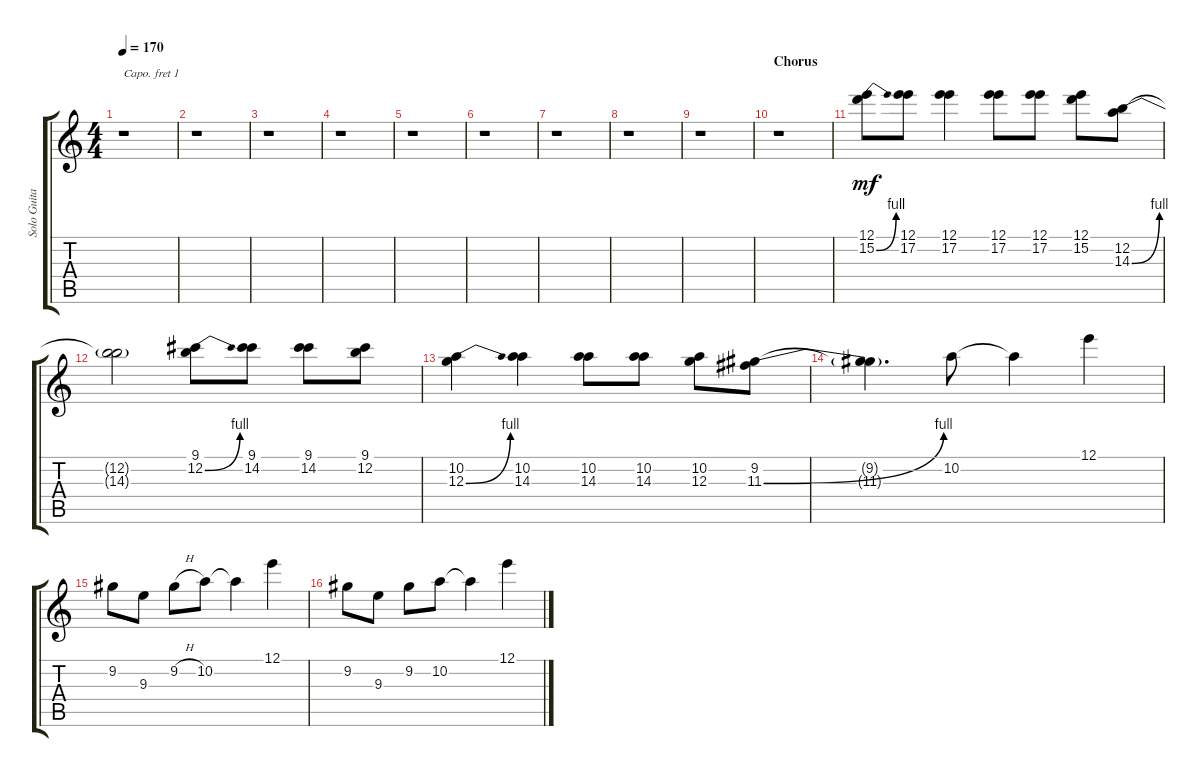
\track ("Solo Guitar - Jeff Stinco" "Solo Guita") {instrument distortionguitar}
\staff {score tabs}
\capo 1
\tuning (Eb4 Bb3 Gb3 Db3 Ab2 Eb2) {hide}
\ts (4 4)
\tempo 170
\clef g2
\ks c
r.1{dy mf} |
r.1 |
r.1 |
r.1 |
r.1 |
r.1 |
r.1 |
r.1 |
r.1 |
\section ("" "Chorus")
r.1 |
(12.1 15.2{be (bend 0 0 60 4)}).8 (12.1 17.2).8 (12.1 17.2).4 (12.1 17.2).8 (12.1 17.2).8 (12.1 15.2).8 (12.2 14.3{be (bend 0 0 60 4)}).8 |
(12.2{t} 14.3{t}).2 (9.1 12.2{be (bend 0 0 60 4)}).8 (9.1 14.2).8 (9.1 14.2).8 (9.1 12.2).8 |
(10.2 12.3{be (bend 0 0 60 4)}).4 (10.2 14.3).4 (10.2 14.3).8 (10.2 14.3).8 (10.2 12.3).8 (9.2 11.3{be (bend 0 0 60 4)}).8 |
(9.2{t} 11.3{t}).4{d} 10.2.8 10.2{t}.4 12.1.4 |
9.2.8 9.3.8 9.2{h}.8 10.2.8 10.2{t}.4 12.1.4 |
9.2.8 9.3.8 9.2.8 10.2.8 10.2{t}.4 12.1.4
